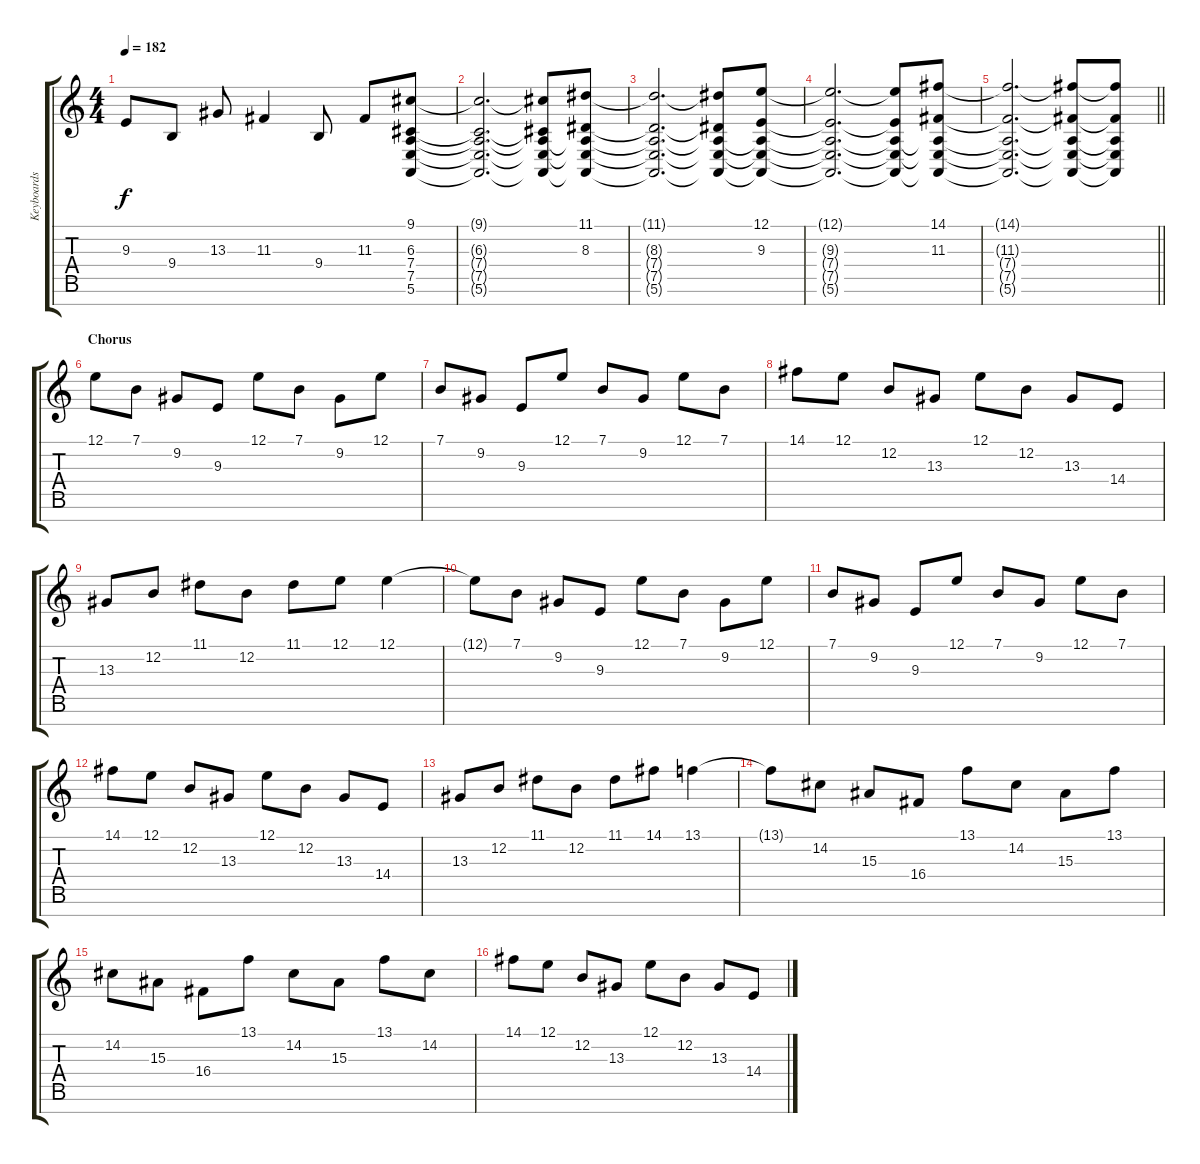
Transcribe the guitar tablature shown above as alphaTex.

\track ("Keyboards" "Keyboards") {instrument stringensemble1}
\staff {score tabs}
\tuning (E4 B3 G3 D3 A2 E2 B1) {hide}
\ts (4 4)
\tempo 182
\clef g2
\ks c
9.3{t}.8{dy f} 9.4.8 13.3.8 11.3.4 9.4.8 11.3.8 (9.1 6.3 7.4 7.5 5.6).8 |
(9.1{t} 6.3{t} 7.4{t} 7.5{t} 5.6{t}).2{d} (9.1{t} 6.3{t} 7.4{t} 7.5{t} 5.6{t}).8 (11.1 8.3 7.4{t} 7.5{t} 5.6{t}).8 |
(11.1{t} 8.3{t} 7.4{t} 7.5{t} 5.6{t}).2{d} (11.1{t} 8.3{t} 7.4{t} 7.5{t} 5.6{t}).8 (12.1 9.3 7.4{t} 7.5{t} 5.6{t}).8 |
(12.1{t} 9.3{t} 7.4{t} 7.5{t} 5.6{t}).2{d} (12.1{t} 9.3{t} 7.4{t} 7.5{t} 5.6{t}).8 (14.1 11.3 7.4{t} 7.5{t} 5.6{t}).8 |
\barLineRight lightlight
(14.1{t} 11.3{t} 7.4{t} 7.5{t} 5.6{t}).2{d} (14.1{t} 11.3{t} 7.4{t} 7.5{t} 5.6{t}).8 (14.1{t} 11.3{t} 7.4{t} 7.5{t} 5.6{t}).8 |
\section ("" "Chorus")
12.1.8 7.1.8 9.2.8 9.3.8 12.1.8 7.1.8 9.2.8 12.1.8 |
7.1.8 9.2.8 9.3.8 12.1.8 7.1.8 9.2.8 12.1.8 7.1.8 |
14.1.8 12.1.8 12.2.8 13.3.8 12.1.8 12.2.8 13.3.8 14.4.8 |
13.3.8 12.2.8 11.1.8 12.2.8 11.1.8 12.1.8 12.1.4 |
12.1{t}.8 7.1.8 9.2.8 9.3.8 12.1.8 7.1.8 9.2.8 12.1.8 |
7.1.8 9.2.8 9.3.8 12.1.8 7.1.8 9.2.8 12.1.8 7.1.8 |
14.1.8 12.1.8 12.2.8 13.3.8 12.1.8 12.2.8 13.3.8 14.4.8 |
13.3.8 12.2.8 11.1.8 12.2.8 11.1.8 14.1.8 13.1.4 |
13.1{t}.8 14.2.8 15.3.8 16.4.8 13.1.8 14.2.8 15.3.8 13.1.8 |
14.2.8 15.3.8 16.4.8 13.1.8 14.2.8 15.3.8 13.1.8 14.2.8 |
14.1.8 12.1.8 12.2.8 13.3.8 12.1.8 12.2.8 13.3.8 14.4.8
